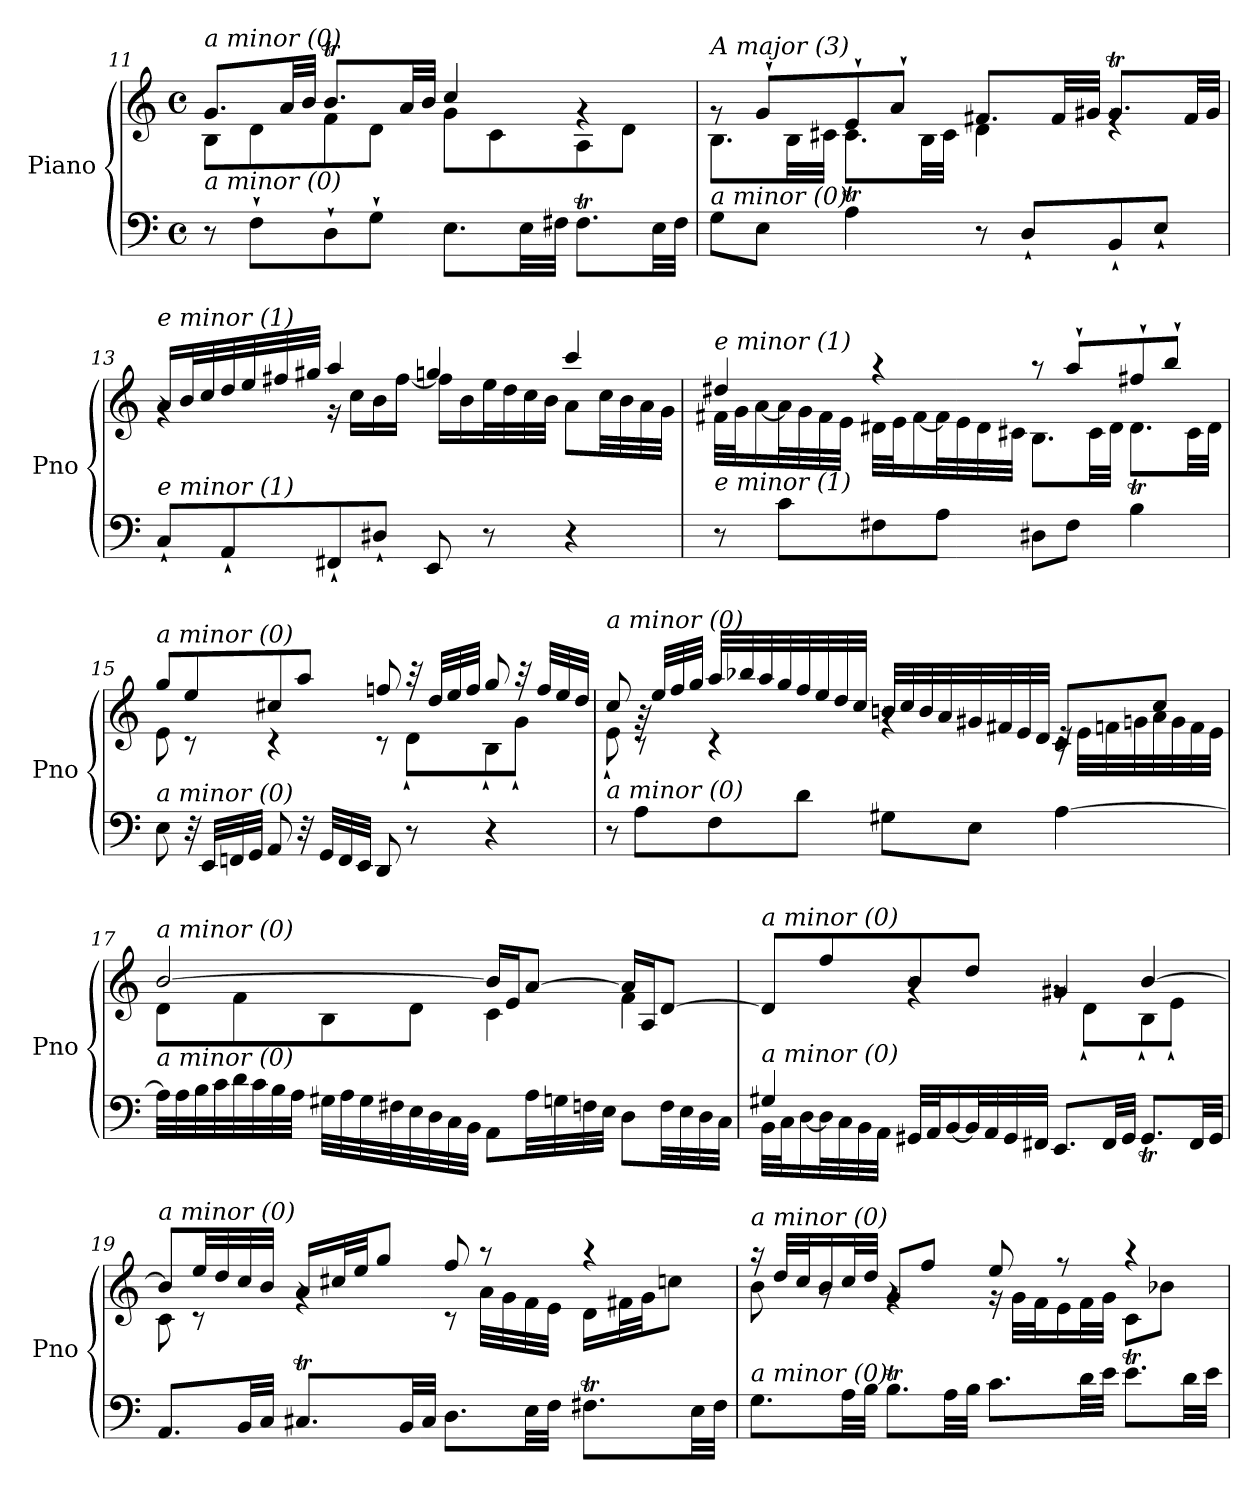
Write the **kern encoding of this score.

**kern	**kern
*part1	*part1
*staff2	*staff1
*I"Piano	*
*I'Pno	*
*clefF4	*clefG2
*k[]	*k[]
*M4/4	*M4/4
*met(c)	*met(c)
=11	=11
*	*^
!	!LO:TX:i:t=a minor (0)	!
!LO:TX:i:t=a minor (0)	!	!
8r	8.g/L	8B\L
8F`\L	.	8d\
.	32a/LL	.
.	32b/JJJ	.
8D`\	8.bt/L	8f\
8G`\J	.	8d\J
.	32a/LL	.
.	32b/JJJ	.
8.E\L	4cc/	8g\L
.	.	8c\
32E\LL	.	.
32F#X\JJJ	.	.
8.F#t\L	4rg	8A\
.	.	8d\J
32E\LL	.	.
32F#\JJJ	.	.
!!LO:PB:g=z	!!
=12	=12	=12
!	!LO:TX:i:t=A major (3)	!
!LO:TX:i:t=a minor (0)	!	!
8G\L	8rg	8.B\L
8E\J	8g`/L	.
.	.	32B\LL
.	.	32c#X\JJJ
4A\	8e`/	8.c#t\L
.	8a`/J	.
.	.	32B\LL
.	.	32c#\JJJ
8r	8.f#X/L	4d\
8D`/L	.	.
.	32f#/LL	.
.	32g#X/JJJ	.
8BB`/	8.g#t/L	4re
8E`/J	.	.
.	32f#/LL	.
.	32g#/JJJ	.
=13	=13	=13
!	!LO:TX:i:t=e minor (1)	!
!LO:TX:i:t=e minor (1)	!	!
8C`/L	16a/LL	4rg
.	32b/L	.
.	32cc/	.
8AA`/	32dd/	.
.	32ee/	.
.	32ff#X/	.
.	32gg#X/JJJ	.
8FF#X`/	4aa/	16r
.	.	16cc\LL
8D#X`/J	.	16b\
.	.	[16ff#\JJ
8EE/	4ggn/	16ff#\LL]
.	.	16b\
8r	.	32ee\L
.	.	32dd\
.	.	32cc\
.	.	32b\JJJ
4r	4ccc/	8a\L
.	.	32cc\LL
.	.	32b\
.	.	32a\
.	.	32g\JJJ
!!LO:LB:g=z	!!
=14	=14	=14
!	!LO:TX:i:t=e minor (1)	!
!LO:TX:i:t=e minor (1)	!	!
8r	4dd#X/	32f#X\LLL
.	.	32g\J
.	.	[16a\
8c\L	.	32a\L]
.	.	32g\
.	.	32f#\
.	.	32e\JJJ
8F#X\	4r	32d#X\LLL
.	.	32e\J
.	.	[16f#\
8A\J	.	32f#\L]
.	.	32e\
.	.	32d#\
.	.	32c#X\JJJ
8D#X\L	8r	8.B\L
8F#\J	8aa`/L	.
.	.	32c#\LL
.	.	32d#\JJJ
4B\	8ff#X`/	8.d#t\L
.	8bb`/J	.
.	.	32c#\LL
.	.	32d#\JJJ
!!LO:LB:g=z	!!
=15	=15	=15
!	!LO:TX:i:t=a minor (0)	!
!LO:TX:i:t=a minor (0)	!	!
8E\	8gg/L	8e\
32r	8ee/	8r
32EE/LLL	.	.
32FFn/	.	.
32GG/JJJ	.	.
8AA/	8cc#X/	4r
32r	8aa/J	.
32GG/LLL	.	.
32FF/	.	.
32EE/JJJ	.	.
8DD/	8ffn/	8r
8r	32r	8d`\L
.	32dd/LLL	.
.	32ee/	.
.	32ff/JJJ	.
4r	8gg/	8B`\
.	32r	8g`\J
.	32ff/LLL	.
.	32ee/	.
.	32dd/JJJ	.
!!LO:LB:g=z	!!
=16	=16	=16
!	!LO:TX:i:t=a minor (0)	!
!LO:TX:i:t=a minor (0)	!	!
8r	8cc/	8e`\
8A\L	32rg	8r
.	32ee/LLL	.
.	32ff/	.
.	32gg/JJJ	.
8F\	32aa/LLL	4r
.	32bb-Xi/	.
.	32aa/	.
.	32gg/	.
8d\J	32ff/	.
.	32ee/	.
.	32dd/	.
.	32cc/JJJ	.
8G#X\L	32bn/LLL	4rg
.	32cc/	.
.	32b/	.
.	32a/	.
8E\J	32g#X/	.
.	32f#X/	.
.	32e/	.
.	32d/JJJ	.
[4A\	8c/L	32rc
.	.	32e\LLL
.	.	32fn\
.	.	32gn\
.	8cc/J	32a\
.	.	32g\
.	.	32f\
.	.	32e\JJJ
!!LO:LB:g=z	!!
=17	=17	=17
!	!LO:TX:i:t=a minor (0)	!
!LO:TX:i:t=a minor (0)	!	!
32A\LLL]	[2b/	8d\L
32A\	.	.
32B\	.	.
32c\	.	.
32d\	.	8f\
32c\	.	.
32B\	.	.
32A\JJJ	.	.
32G#X\LLL	.	8B\
32A\	.	.
32G#\	.	.
32F#X\	.	.
32E\	.	8d\J
32D\	.	.
32C\	.	.
32BB\JJJ	.	.
8AA\L	16b/LL]	4c\
.	16e/J	.
32A\LL	[8a/J	.
32Gn\	.	.
32Fn\	.	.
32E\JJJ	.	.
8D\L	16a/LL]	4f\
.	16A/J	.
32F\LL	[8d/J	.
32E\	.	.
32D\	.	.
32C\JJJ	.	.
!!LO:LB:g=z	!!
=18	=18	=18
*^	*	*
!	!	!LO:TX:i:t=a minor (0)	!
!LO:TX:i:t=a minor (0)	!	!	!
4G#X/	32BB\LLL	8d/L]	4ryy
.	32C\J	.	.
.	[16D\	.	.
.	32D\L]	8ff/	.
.	32C\	.	.
.	32BB\	.	.
.	32AA\JJJ	.	.
2.ryy	32GG#X/LLL	8b/	4rg
.	32AA/J	.	.
.	[16BB/	.	.
.	32BB/L]	8dd/J	.
.	32AA/	.	.
.	32GG#/	.	.
.	32FF#X/JJJ	.	.
.	8.EE/L	4g#X/	8rg
.	.	.	8d`\L
.	32FF#/LL	.	.
.	32GG#/JJJ	.	.
.	8.GG#t/L	[4b/	8B`\
.	.	.	8e`\J
.	32FF#/LL	.	.
.	32GG#/JJJ	.	.
!!LO:PB:g=z	!!
=19	=19	=19	=19
!	!	!LO:TX:i:t=a minor (0)	!
!LO:TX:i:t=a minor (0)	!	!	!
*v	*v	*	*
8.AA/L	8b/L]	8c\
.	32ee/LL	8r
.	32dd/	.
32BB/LL	32cc/	.
32C/JJJ	32b/JJJ	.
8.C#Xt/L	16a/LL	4rg
.	32cc#X/L	.
.	32ee/JJ	.
.	8gg/J	.
32BB/LL	.	.
32C#/JJJ	.	.
8.D\L	8ff/	8r
.	8r	32a\LLL
.	.	32g\
32E\LL	.	32f\
32F\JJJ	.	32e\JJJ
8.F#Xt\L	4r	16d\LL
.	.	32f#X\L
.	.	32g\JJ
.	.	8ccn\J
32E\LL	.	.
32F#\JJJ	.	.
!!LO:LB:g=z	!!
=20	=20	=20
!	!LO:TX:i:t=a minor (0)	!
!LO:TX:i:t=a minor (0)	!	!
8.G\L	16r	8b\
.	32dd/LLL	.
.	32cc/J	.
.	16b/	8rg
32A\LL	32cc/L	.
32B\JJJ	32dd/JJJ	.
8.Bt\L	8g/L	4rg
.	8ff/J	.
32A\LL	.	.
32B\JJJ	.	.
8.c\L	8ee/	16rg
.	.	32g\LLL
.	.	32f\J
.	8r	16e\
32d\LL	.	32f\L
32e\JJJ	.	32g\JJJ
8.et\L	4r	8c\L
.	.	8b-Xi\J
32d\LL	.	.
32e\JJJ	.	.
*	*v	*v
=	=
*-	*-
